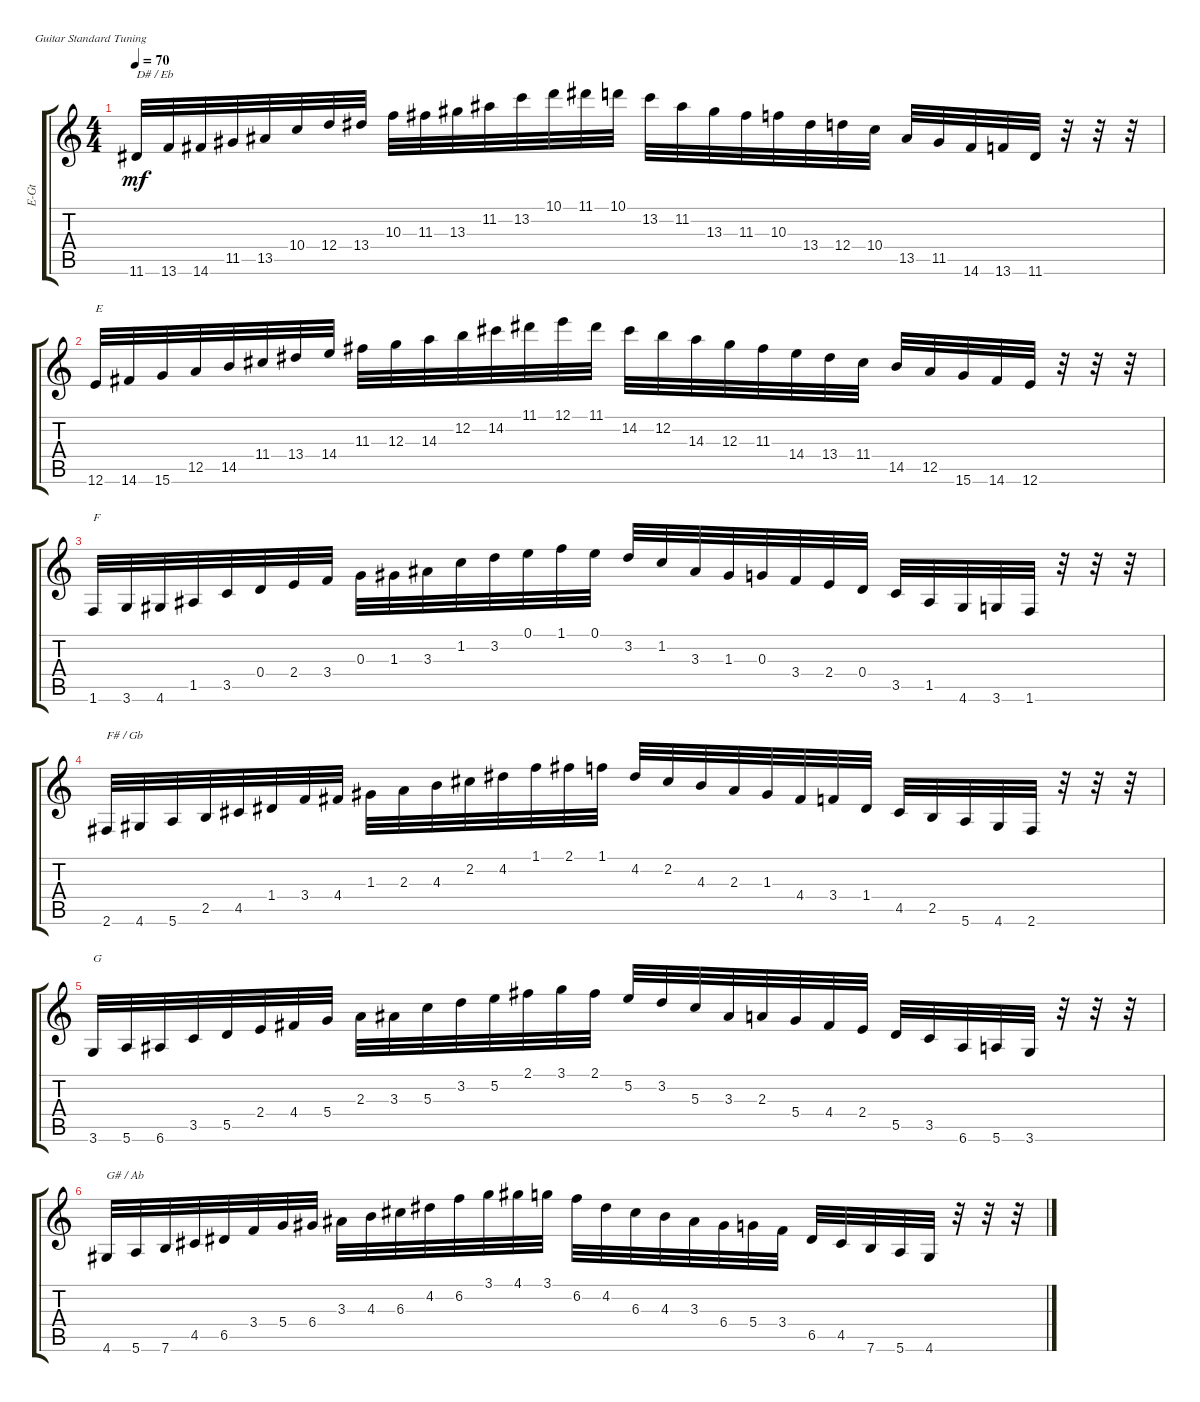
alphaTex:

\defaultSystemsLayout 4
\bracketExtendMode groupsimilarinstruments
\otherSystemsTrackNameOrientation horizontal
\track ("Electric Guitar" "E-Gt") {instrument overdrivenguitar}
\staff {score tabs}
\tuning (E4 B3 G3 D3 A2 E2)
\ts (4 4)
\tempo 70
\clef g2
\ks c
11.6{acc #}.32{txt "D# / Eb" dy mf beam Up} 13.6.32{beam Up} 14.6{acc #}.32{beam Up} 11.5{acc #}.32{beam Up} 13.5{acc #}.32{beam Up} 10.4.32{beam Up} 12.4.32{beam Up} 13.4{acc #}.32{beam Up} 10.3.32{beam Down} 11.3{acc #}.32{beam Down} 13.3{acc #}.32{beam Down} 11.2{acc #}.32{beam Down} 13.2.32{beam Down} 10.1.32{beam Down} 11.1{acc #}.32{beam Down} 10.1.32{beam Down} 13.2.32{beam Down} 11.2{acc #}.32{beam Down} 13.3{acc #}.32{beam Down} 11.3{acc #}.32{beam Down} 10.3.32{beam Down} 13.4{acc #}.32{beam Down} 12.4.32{beam Down} 10.4.32{beam Down} 13.5{acc #}.32{beam Up} 11.5{acc #}.32{beam Up} 14.6{acc #}.32{beam Up} 13.6.32{beam Up} 11.6{acc #}.32{beam Up} r.32{beam Down} r.32{beam Down} r.32{beam Down} |
12.6.32{txt "E" beam Up} 14.6{acc #}.32{beam Up} 15.6.32{beam Up} 12.5.32{beam Up} 14.5.32{beam Up} 11.4{acc #}.32{beam Up} 13.4{acc #}.32{beam Up} 14.4.32{beam Up} 11.3{acc #}.32{beam Down} 12.3.32{beam Down} 14.3.32{beam Down} 12.2.32{beam Down} 14.2{acc #}.32{beam Down} 11.1{acc #}.32{beam Down} 12.1.32{beam Down} 11.1{acc #}.32{beam Down} 14.2{acc #}.32{beam Down} 12.2.32{beam Down} 14.3.32{beam Down} 12.3.32{beam Down} 11.3{acc #}.32{beam Down} 14.4.32{beam Down} 13.4{acc #}.32{beam Down} 11.4{acc #}.32{beam Down} 14.5.32{beam Up} 12.5.32{beam Up} 15.6.32{beam Up} 14.6{acc #}.32{beam Up} 12.6.32{beam Up} r.32{beam Down} r.32{beam Down} r.32{beam Down} |
1.6.32{txt "F" beam Up} 3.6.32{beam Up} 4.6{acc #}.32{beam Up} 1.5{acc #}.32{beam Up} 3.5.32{beam Up} 0.4.32{beam Up} 2.4.32{beam Up} 3.4.32{beam Up} 0.3.32{beam Down} 1.3{acc #}.32{beam Down} 3.3{acc #}.32{beam Down} 1.2.32{beam Down} 3.2.32{beam Down} 0.1.32{beam Down} 1.1.32{beam Down} 0.1.32{beam Down} 3.2.32{beam Up} 1.2.32{beam Up} 3.3{acc #}.32{beam Up} 1.3{acc #}.32{beam Up} 0.3.32{beam Up} 3.4.32{beam Up} 2.4.32{beam Up} 0.4.32{beam Up} 3.5.32{beam Up} 1.5{acc #}.32{beam Up} 4.6{acc #}.32{beam Up} 3.6.32{beam Up} 1.6.32{beam Up} r.32{beam Down} r.32{beam Down} r.32{beam Down} |
2.6{acc #}.32{txt "F# / Gb" beam Up} 4.6{acc #}.32{beam Up} 5.6.32{beam Up} 2.5.32{beam Up} 4.5{acc #}.32{beam Up} 1.4{acc #}.32{beam Up} 3.4.32{beam Up} 4.4{acc #}.32{beam Up} 1.3{acc #}.32{beam Down} 2.3.32{beam Down} 4.3.32{beam Down} 2.2{acc #}.32{beam Down} 4.2{acc #}.32{beam Down} 1.1.32{beam Down} 2.1{acc #}.32{beam Down} 1.1.32{beam Down} 4.2{acc #}.32{beam Up} 2.2{acc #}.32{beam Up} 4.3.32{beam Up} 2.3.32{beam Up} 1.3{acc #}.32{beam Up} 4.4{acc #}.32{beam Up} 3.4.32{beam Up} 1.4{acc #}.32{beam Up} 4.5{acc #}.32{beam Up} 2.5.32{beam Up} 5.6.32{beam Up} 4.6{acc #}.32{beam Up} 2.6{acc #}.32{beam Up} r.32{beam Down} r.32{beam Down} r.32{beam Down} |
3.6.32{txt "G" beam Up} 5.6.32{beam Up} 6.6{acc #}.32{beam Up} 3.5.32{beam Up} 5.5.32{beam Up} 2.4.32{beam Up} 4.4{acc #}.32{beam Up} 5.4.32{beam Up} 2.3.32{beam Down} 3.3{acc #}.32{beam Down} 5.3.32{beam Down} 3.2.32{beam Down} 5.2.32{beam Down} 2.1{acc #}.32{beam Down} 3.1.32{beam Down} 2.1{acc #}.32{beam Down} 5.2.32{beam Up} 3.2.32{beam Up} 5.3.32{beam Up} 3.3{acc #}.32{beam Up} 2.3.32{beam Up} 5.4.32{beam Up} 4.4{acc #}.32{beam Up} 2.4.32{beam Up} 5.5.32{beam Up} 3.5.32{beam Up} 6.6{acc #}.32{beam Up} 5.6.32{beam Up} 3.6.32{beam Up} r.32{beam Down} r.32{beam Down} r.32{beam Down} |
4.6{acc #}.32{txt "G# / Ab" beam Up} 5.6.32{beam Up} 7.6.32{beam Up} 4.5{acc #}.32{beam Up} 6.5{acc #}.32{beam Up} 3.4.32{beam Up} 5.4.32{beam Up} 6.4{acc #}.32{beam Up} 3.3{acc #}.32{beam Down} 4.3.32{beam Down} 6.3{acc #}.32{beam Down} 4.2{acc #}.32{beam Down} 6.2.32{beam Down} 3.1.32{beam Down} 4.1{acc #}.32{beam Down} 3.1.32{beam Down} 6.2.32{beam Down} 4.2{acc #}.32{beam Down} 6.3{acc #}.32{beam Down} 4.3.32{beam Down} 3.3{acc #}.32{beam Down} 6.4{acc #}.32{beam Down} 5.4.32{beam Down} 3.4.32{beam Down} 6.5{acc #}.32{beam Up} 4.5{acc #}.32{beam Up} 7.6.32{beam Up} 5.6.32{beam Up} 4.6{acc #}.32{beam Up} r.32{beam Down} r.32{beam Down} r.32{beam Down}
